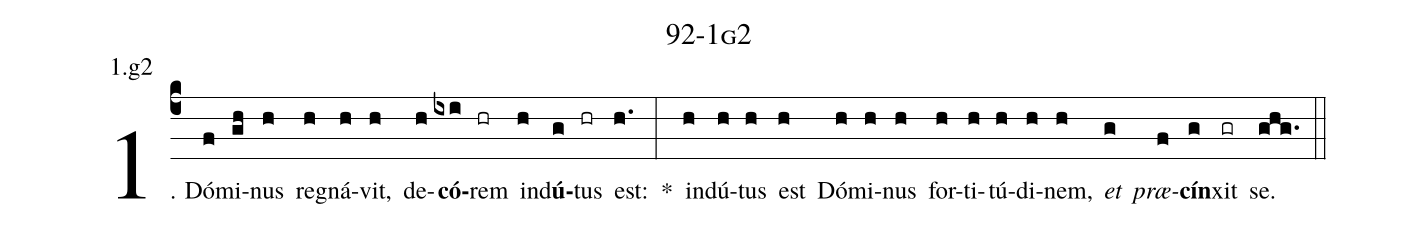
name: 92-1g2;
annotation: 1.g2;
%%
(c4)1. Dó(f)mi(gh)nus(h) re(h)gná(h)vit,(h) de(h)<b>có</b>(ixi)rem(hr) ind(h)<b>ú</b>(g)tus(hr) est:(h.) *(:) ind(h)ú(h)tus(h) est(h) Dó(h)mi(h)nus(h) for(h)ti(h)tú(h)di(h)nem,(h) <i>et</i>(g) <i>præ</i>(f)<b>cín</b>(g)xit(gr) se.(ghg.) (::)
